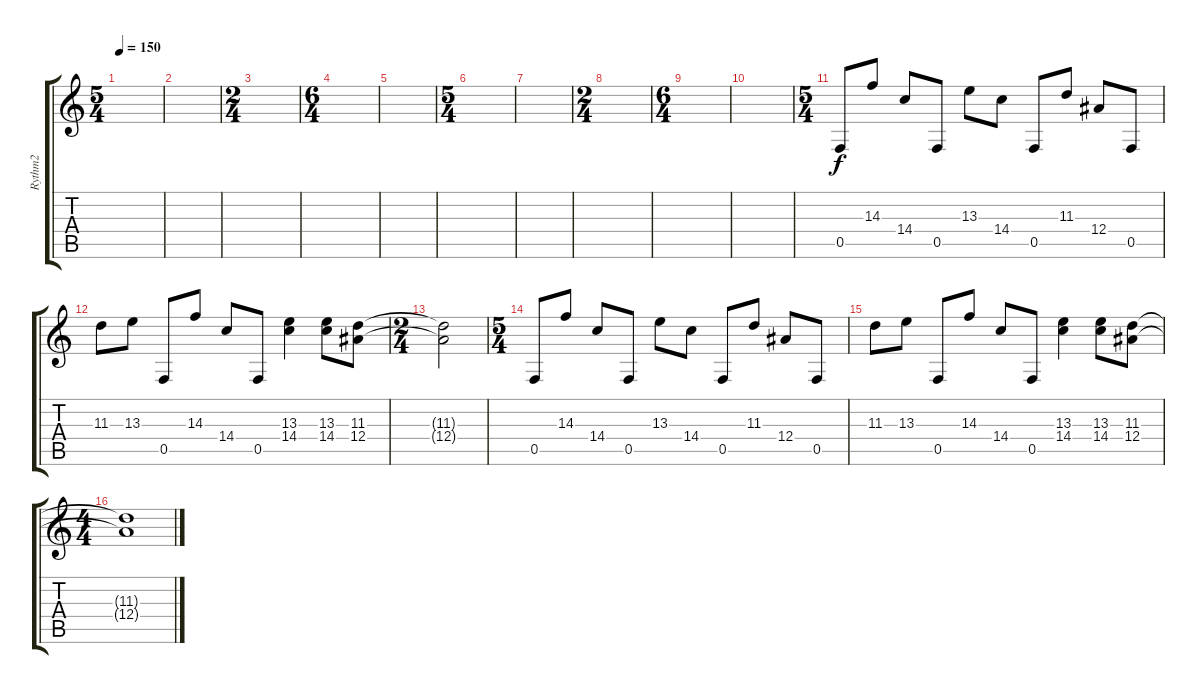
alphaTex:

\track ("Rythm2" "Rythm2") {instrument overdrivenguitar}
\staff {score tabs}
\tuning (C4 G3 Eb3 Bb2 F2 C2) {hide}
\ts (5 4)
\tempo 150
\clef g2
\ks c
|
|
\ts (2 4)
|
\ts (6 4)
|
|
\ts (5 4)
|
|
\ts (2 4)
|
\ts (6 4)
|
|
\ts (5 4)
0.5.8 14.3.8 14.4.8 0.5.8 13.3.8 14.4.8 0.5.8 11.3.8 12.4.8 0.5.8 |
11.3.8 13.3.8 0.5.8 14.3.8 14.4.8 0.5.8 (13.3 14.4).4 (13.3 14.4).8 (11.3 12.4).8 |
\ts (2 4)
(11.3{t} 12.4{t}).2 |
\ts (5 4)
0.5.8 14.3.8 14.4.8 0.5.8 13.3.8 14.4.8 0.5.8 11.3.8 12.4.8 0.5.8 |
11.3.8 13.3.8 0.5.8 14.3.8 14.4.8 0.5.8 (13.3 14.4).4 (13.3 14.4).8 (11.3 12.4).8 |
\ts (4 4)
(11.3{t} 12.4{t}).1
